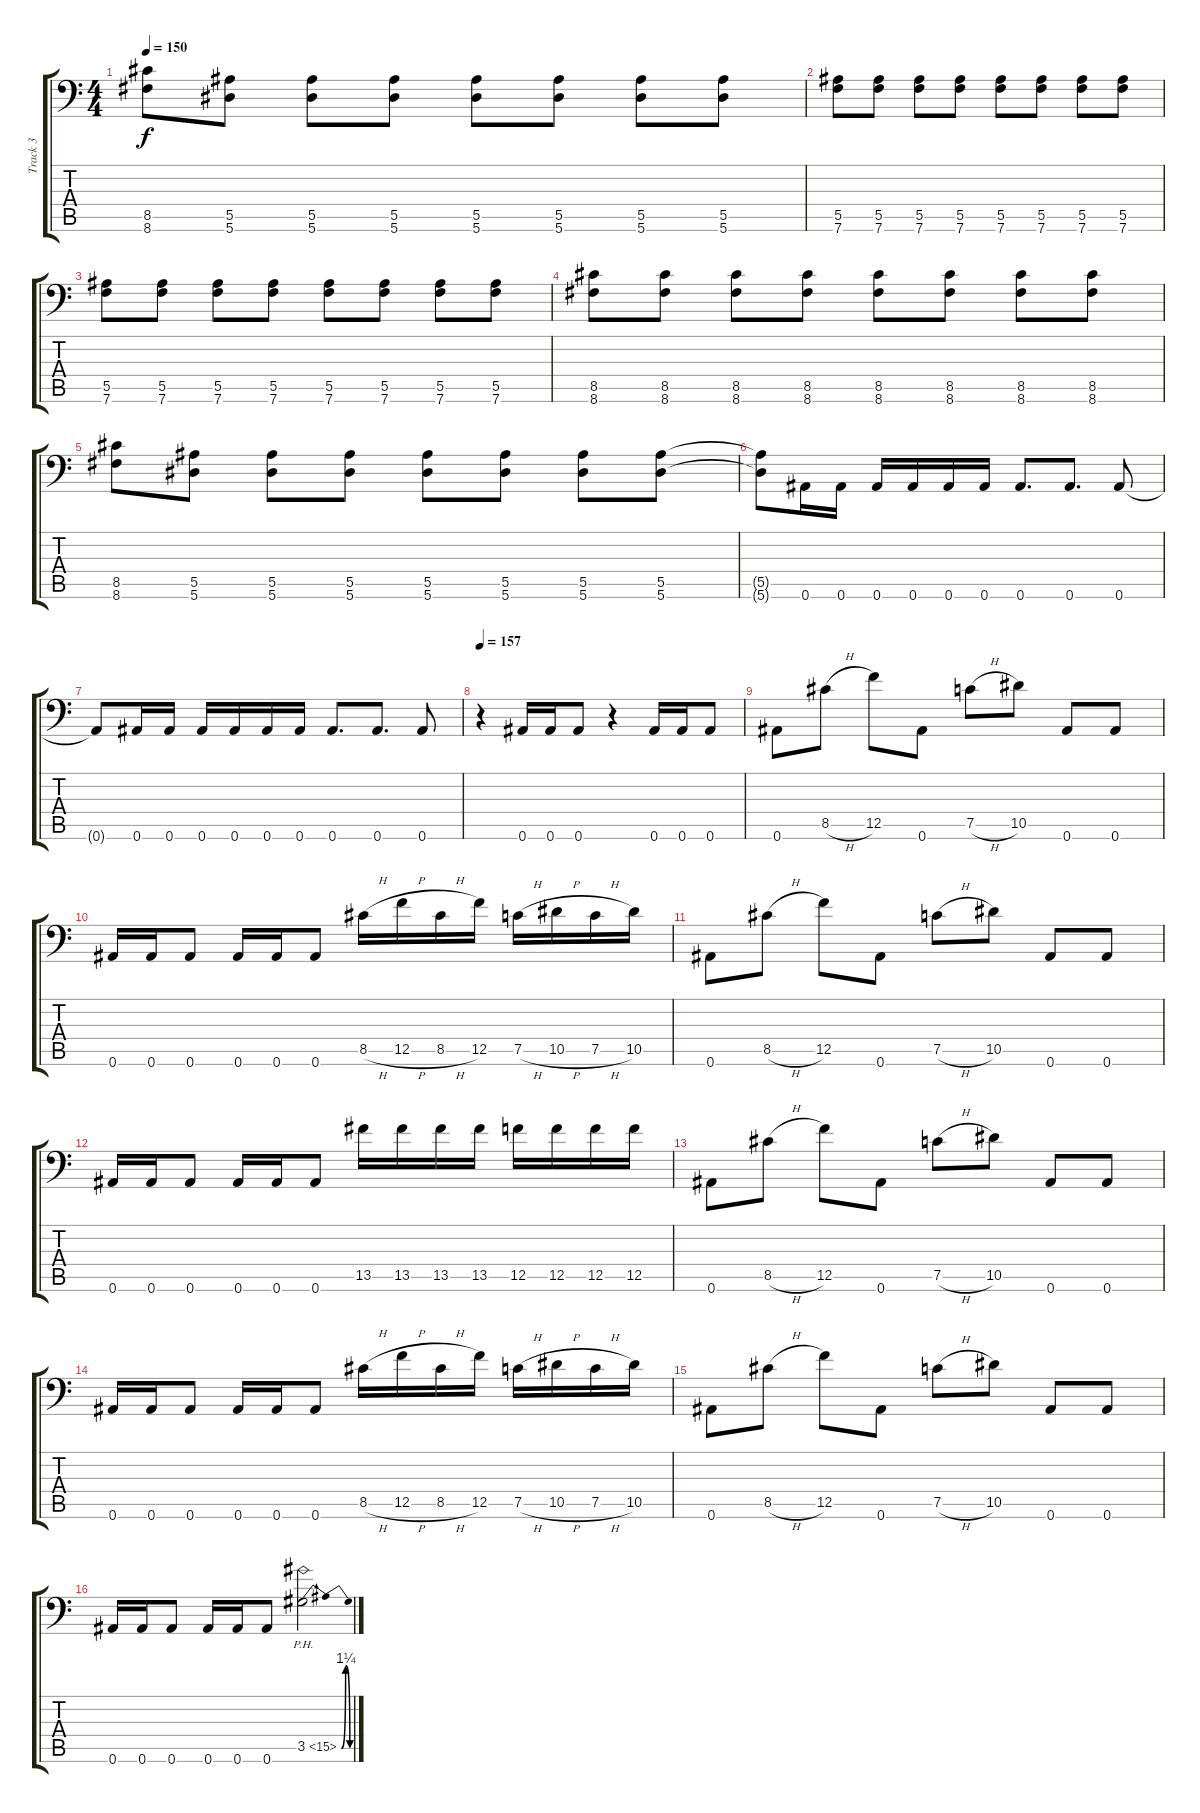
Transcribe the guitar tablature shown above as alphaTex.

\track ("Track 3" "Track 3") {instrument distortionguitar}
\staff {score tabs}
\tuning (C4 G3 Eb3 Bb2 F2 Bb1) {hide}
\ts (4 4)
\tempo 150
\clef f4
\ks c
(8.5 8.6).8{dy f} (5.5 5.6).8 (5.5 5.6).8 (5.5 5.6).8 (5.5 5.6).8 (5.5 5.6).8 (5.5 5.6).8 (5.5 5.6).8 |
(5.5 7.6).8 (5.5 7.6).8 (5.5 7.6).8 (5.5 7.6).8 (5.5 7.6).8 (5.5 7.6).8 (5.5 7.6).8 (5.5 7.6).8 |
(5.5 7.6).8 (5.5 7.6).8 (5.5 7.6).8 (5.5 7.6).8 (5.5 7.6).8 (5.5 7.6).8 (5.5 7.6).8 (5.5 7.6).8 |
(8.5 8.6).8 (8.5 8.6).8 (8.5 8.6).8 (8.5 8.6).8 (8.5 8.6).8 (8.5 8.6).8 (8.5 8.6).8 (8.5 8.6).8 |
(8.5 8.6).8 (5.5 5.6).8 (5.5 5.6).8 (5.5 5.6).8 (5.5 5.6).8 (5.5 5.6).8 (5.5 5.6).8 (5.5 5.6).8 |
(5.5{t} 5.6{t}).8 0.6.16 0.6.16 0.6.16 0.6.16 0.6.16 0.6.16 0.6.8{d} 0.6.8{d} 0.6.8 |
0.6{t}.8 0.6.16 0.6.16 0.6.16 0.6.16 0.6.16 0.6.16 0.6.8{d} 0.6.8{d} 0.6.8 |
\tempo 157
r.4 0.6.16 0.6.16 0.6.8 r.4 0.6.16 0.6.16 0.6.8 |
0.6.8 8.5{h}.8 12.5.8 0.6.8 7.5{h}.8 10.5.8 0.6.8 0.6.8 |
0.6.16 0.6.16 0.6.8 0.6.16 0.6.16 0.6.8 8.5{h}.16 12.5{h}.16 8.5{h}.16 12.5.16 7.5{h}.16 10.5{h}.16 7.5{h}.16 10.5.16 |
0.6.8 8.5{h}.8 12.5.8 0.6.8 7.5{h}.8 10.5.8 0.6.8 0.6.8 |
0.6.16 0.6.16 0.6.8 0.6.16 0.6.16 0.6.8 13.5.16 13.5.16 13.5.16 13.5.16 12.5.16 12.5.16 12.5.16 12.5.16 |
0.6.8 8.5{h}.8 12.5.8 0.6.8 7.5{h}.8 10.5.8 0.6.8 0.6.8 |
0.6.16 0.6.16 0.6.8 0.6.16 0.6.16 0.6.8 8.5{h}.16 12.5{h}.16 8.5{h}.16 12.5.16 7.5{h}.16 10.5{h}.16 7.5{h}.16 10.5.16 |
0.6.8 8.5{h}.8 12.5.8 0.6.8 7.5{h}.8 10.5.8 0.6.8 0.6.8 |
0.6.16 0.6.16 0.6.8 0.6.16 0.6.16 0.6.8 3.5{be (bendrelease 0 0 5 5 5 5 60 0) ph 12}.2
